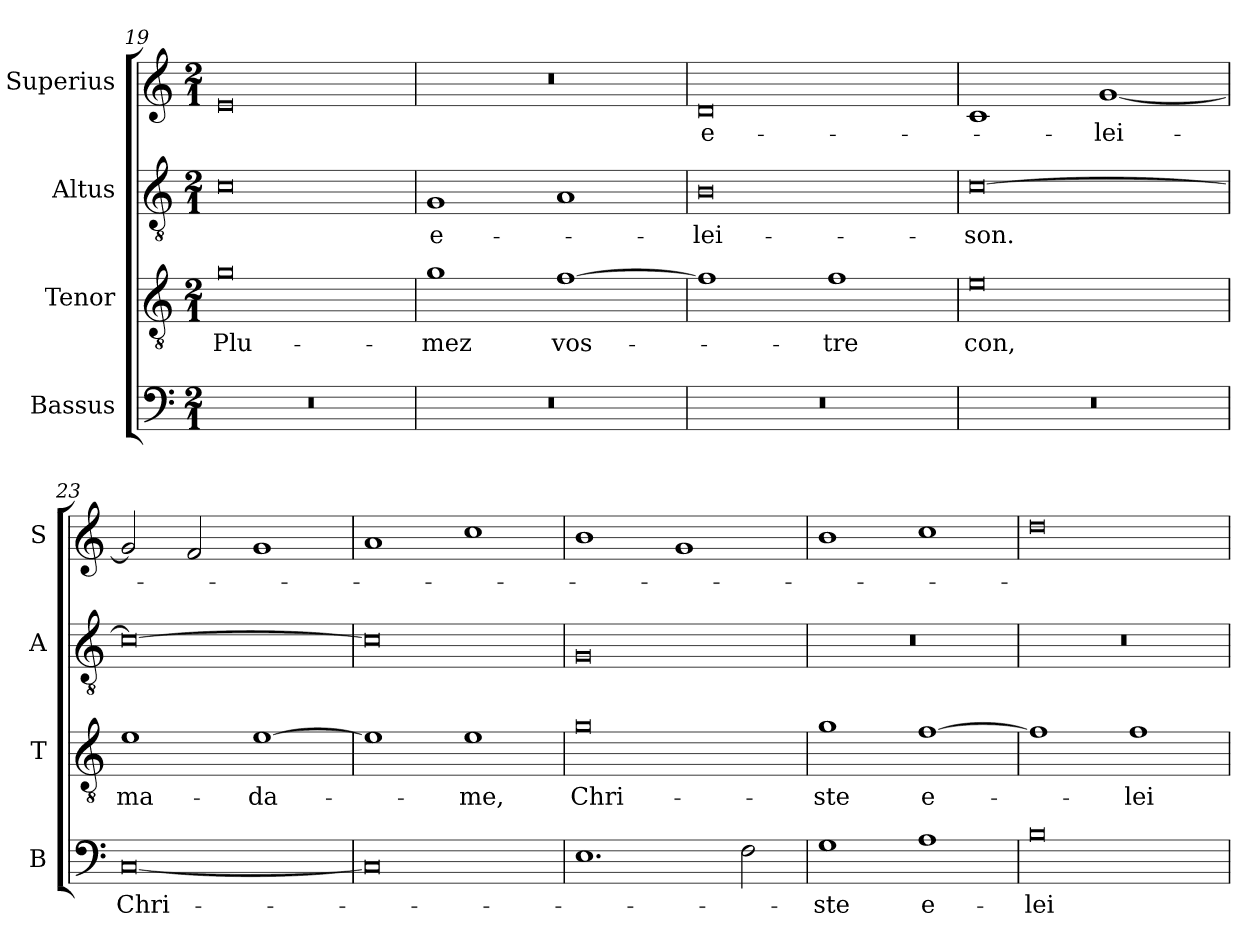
**kern	**text	**kern	**text	**kern	**text	**kern	**text
*part4	*part4	*part3	*part3	*part2	*part2	*part1	*part1
*staff4	*staff4	*staff3	*staff3	*staff2	*staff2	*staff1	*staff1
*I"Bassus	*	*I"Tenor	*	*I"Altus	*	*I"Superius	*
*I'B	*	*I'T	*	*I'A	*	*I'S	*
*clefF4	*	*clefGv2	*	*clefGv2	*	*clefG2	*
*k[]	*	*k[]	*	*k[]	*	*k[]	*
*M2/1	*	*M2/1	*	*M2/1	*	*M2/1	*
=19	=19	=19	=19	=19	=19	=19	=19
0r	.	0g	Plu-	0c	.	0e	.
=20	=20	=20	=20	=20	=20	=20	=20
0r	.	1g	-mez	1G	e-	0r	.
.	.	[1f	vos-	1A	.	.	.
=21	=21	=21	=21	=21	=21	=21	=21
0r	.	1f]	.	0B	-lei-	0d	e-
.	.	1f	-tre	.	.	.	.
=22	=22	=22	=22	=22	=22	=22	=22
0r	.	0e	con,	[0c	-son.	1c	.
.	.	.	.	.	.	[1g	-lei-
=23	=23	=23	=23	=23	=23	=23	=23
[0C	Chri-	1e	ma-	0c_	.	2g/]	.
.	.	.	.	.	.	2f/	.
.	.	[1e	-da-	.	.	1g	.
=24	=24	=24	=24	=24	=24	=24	=24
0C]	.	1e]	.	0c]	.	1a	.
.	.	1e	-me,	.	.	1cc	.
=25	=25	=25	=25	=25	=25	=25	=25
1.E	.	0g	Chri-	0G	.	1b	.
.	.	.	.	.	.	1g	.
2F\	.	.	.	.	.	.	.
=26	=26	=26	=26	=26	=26	=26	=26
1G	-ste	1g	-ste	0r	.	1b	.
1A	e-	[1f	e-	.	.	1cc	.
=27	=27	=27	=27	=27	=27	=27	=27
0B	-lei-	1f]	.	0r	.	0dd	.
.	.	1f	-lei-	.	.	.	.
=	=	=	=	=	=	=	=
*-	*-	*-	*-	*-	*-	*-	*-
